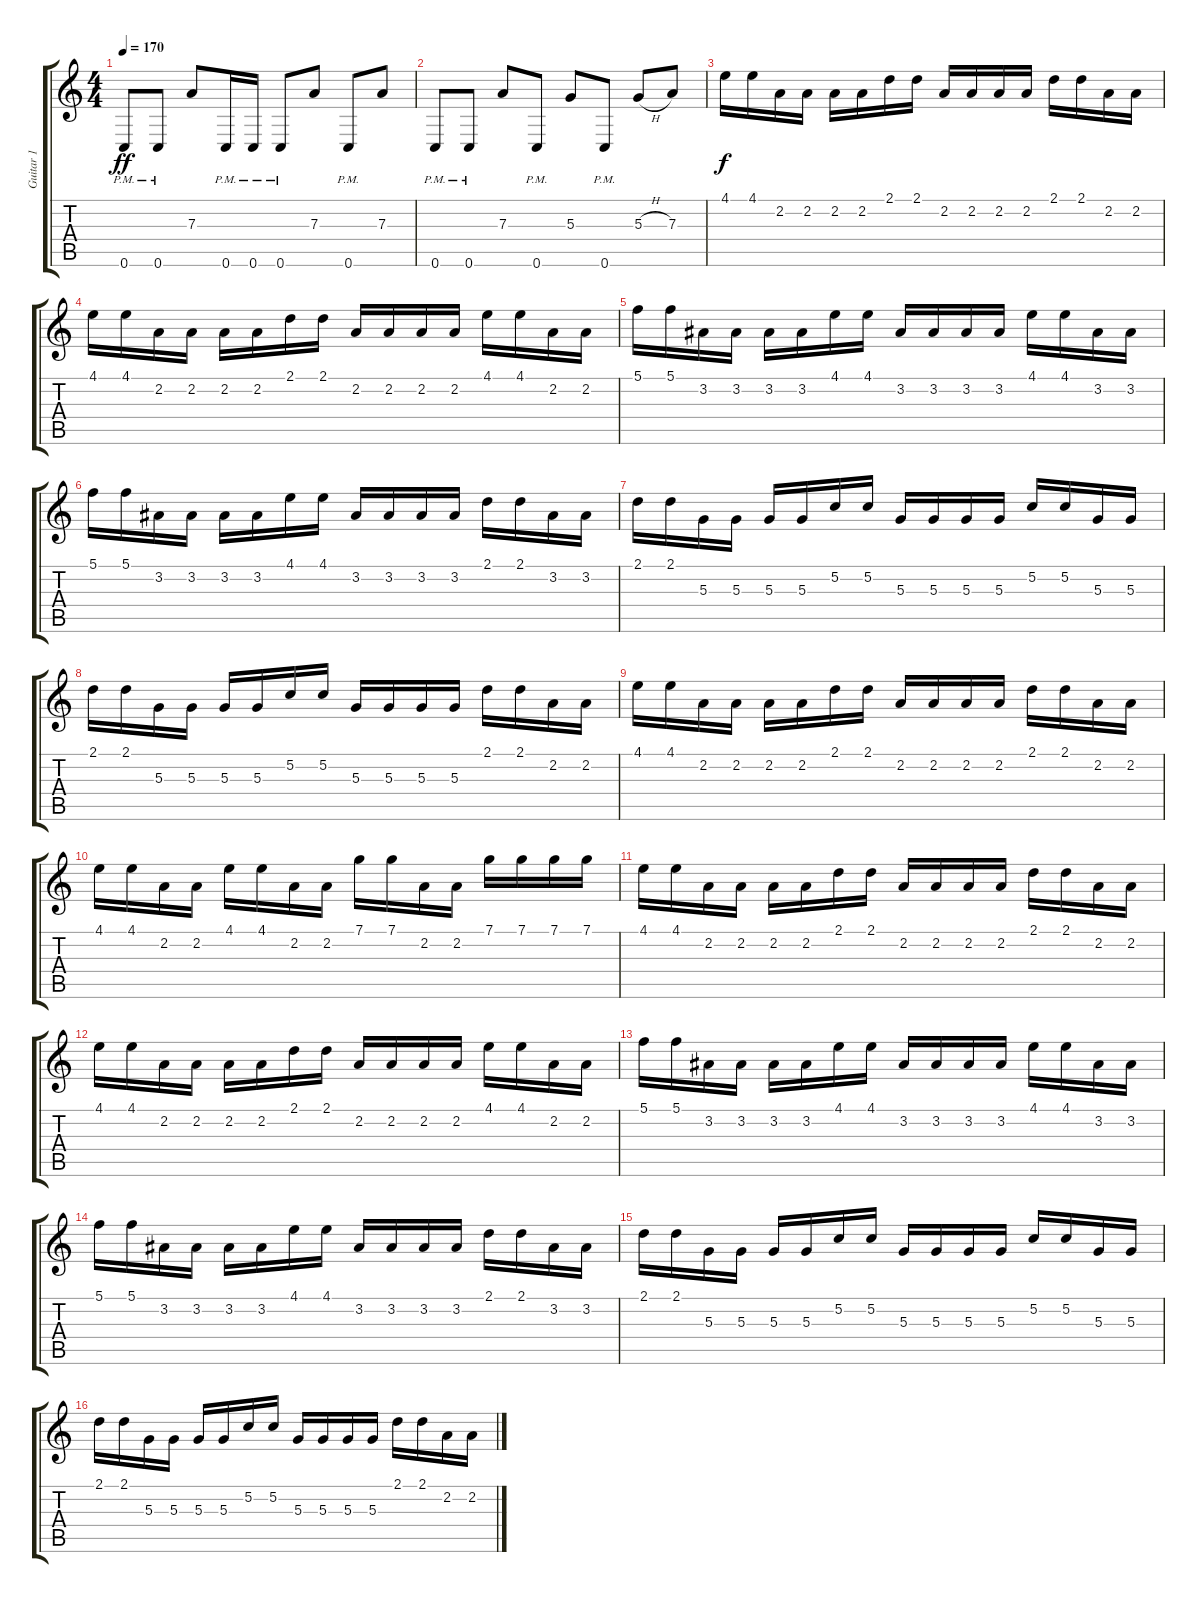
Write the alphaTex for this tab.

\track ("Guitar 1" "Guitar 1") {instrument distortionguitar}
\staff {score tabs}
\tuning (C4 G3 D3 Bb2 F2 C2) {hide}
\ts (4 4)
\tempo 170
\clef g2
\ks c
0.6{pm}.8{dy ff} 0.6{pm}.8 7.3.8 0.6{pm}.16 0.6{pm}.16 0.6{pm}.8 7.3.8 0.6{pm}.8 7.3.8 |
0.6{pm}.8 0.6{pm}.8 7.3.8 0.6{pm}.8 5.3.8 0.6{pm}.8 5.3{h}.8 7.3.8 |
4.1.16{dy f} 4.1.16 2.2.16 2.2.16 2.2.16 2.2.16 2.1.16 2.1.16 2.2.16 2.2.16 2.2.16 2.2.16 2.1.16 2.1.16 2.2.16 2.2.16 |
4.1.16 4.1.16 2.2.16 2.2.16 2.2.16 2.2.16 2.1.16 2.1.16 2.2.16 2.2.16 2.2.16 2.2.16 4.1.16 4.1.16 2.2.16 2.2.16 |
5.1.16 5.1.16 3.2.16 3.2.16 3.2.16 3.2.16 4.1.16 4.1.16 3.2.16 3.2.16 3.2.16 3.2.16 4.1.16 4.1.16 3.2.16 3.2.16 |
5.1.16 5.1.16 3.2.16 3.2.16 3.2.16 3.2.16 4.1.16 4.1.16 3.2.16 3.2.16 3.2.16 3.2.16 2.1.16 2.1.16 3.2.16 3.2.16 |
2.1.16 2.1.16 5.3.16 5.3.16 5.3.16 5.3.16 5.2.16 5.2.16 5.3.16 5.3.16 5.3.16 5.3.16 5.2.16 5.2.16 5.3.16 5.3.16 |
2.1.16 2.1.16 5.3.16 5.3.16 5.3.16 5.3.16 5.2.16 5.2.16 5.3.16 5.3.16 5.3.16 5.3.16 2.1.16 2.1.16 2.2.16 2.2.16 |
4.1.16 4.1.16 2.2.16 2.2.16 2.2.16 2.2.16 2.1.16 2.1.16 2.2.16 2.2.16 2.2.16 2.2.16 2.1.16 2.1.16 2.2.16 2.2.16 |
4.1.16 4.1.16 2.2.16 2.2.16 4.1.16 4.1.16 2.2.16 2.2.16 7.1.16 7.1.16 2.2.16 2.2.16 7.1.16 7.1.16 7.1.16 7.1.16 |
4.1.16 4.1.16 2.2.16 2.2.16 2.2.16 2.2.16 2.1.16 2.1.16 2.2.16 2.2.16 2.2.16 2.2.16 2.1.16 2.1.16 2.2.16 2.2.16 |
4.1.16 4.1.16 2.2.16 2.2.16 2.2.16 2.2.16 2.1.16 2.1.16 2.2.16 2.2.16 2.2.16 2.2.16 4.1.16 4.1.16 2.2.16 2.2.16 |
5.1.16 5.1.16 3.2.16 3.2.16 3.2.16 3.2.16 4.1.16 4.1.16 3.2.16 3.2.16 3.2.16 3.2.16 4.1.16 4.1.16 3.2.16 3.2.16 |
5.1.16 5.1.16 3.2.16 3.2.16 3.2.16 3.2.16 4.1.16 4.1.16 3.2.16 3.2.16 3.2.16 3.2.16 2.1.16 2.1.16 3.2.16 3.2.16 |
2.1.16 2.1.16 5.3.16 5.3.16 5.3.16 5.3.16 5.2.16 5.2.16 5.3.16 5.3.16 5.3.16 5.3.16 5.2.16 5.2.16 5.3.16 5.3.16 |
2.1.16 2.1.16 5.3.16 5.3.16 5.3.16 5.3.16 5.2.16 5.2.16 5.3.16 5.3.16 5.3.16 5.3.16 2.1.16 2.1.16 2.2.16 2.2.16
